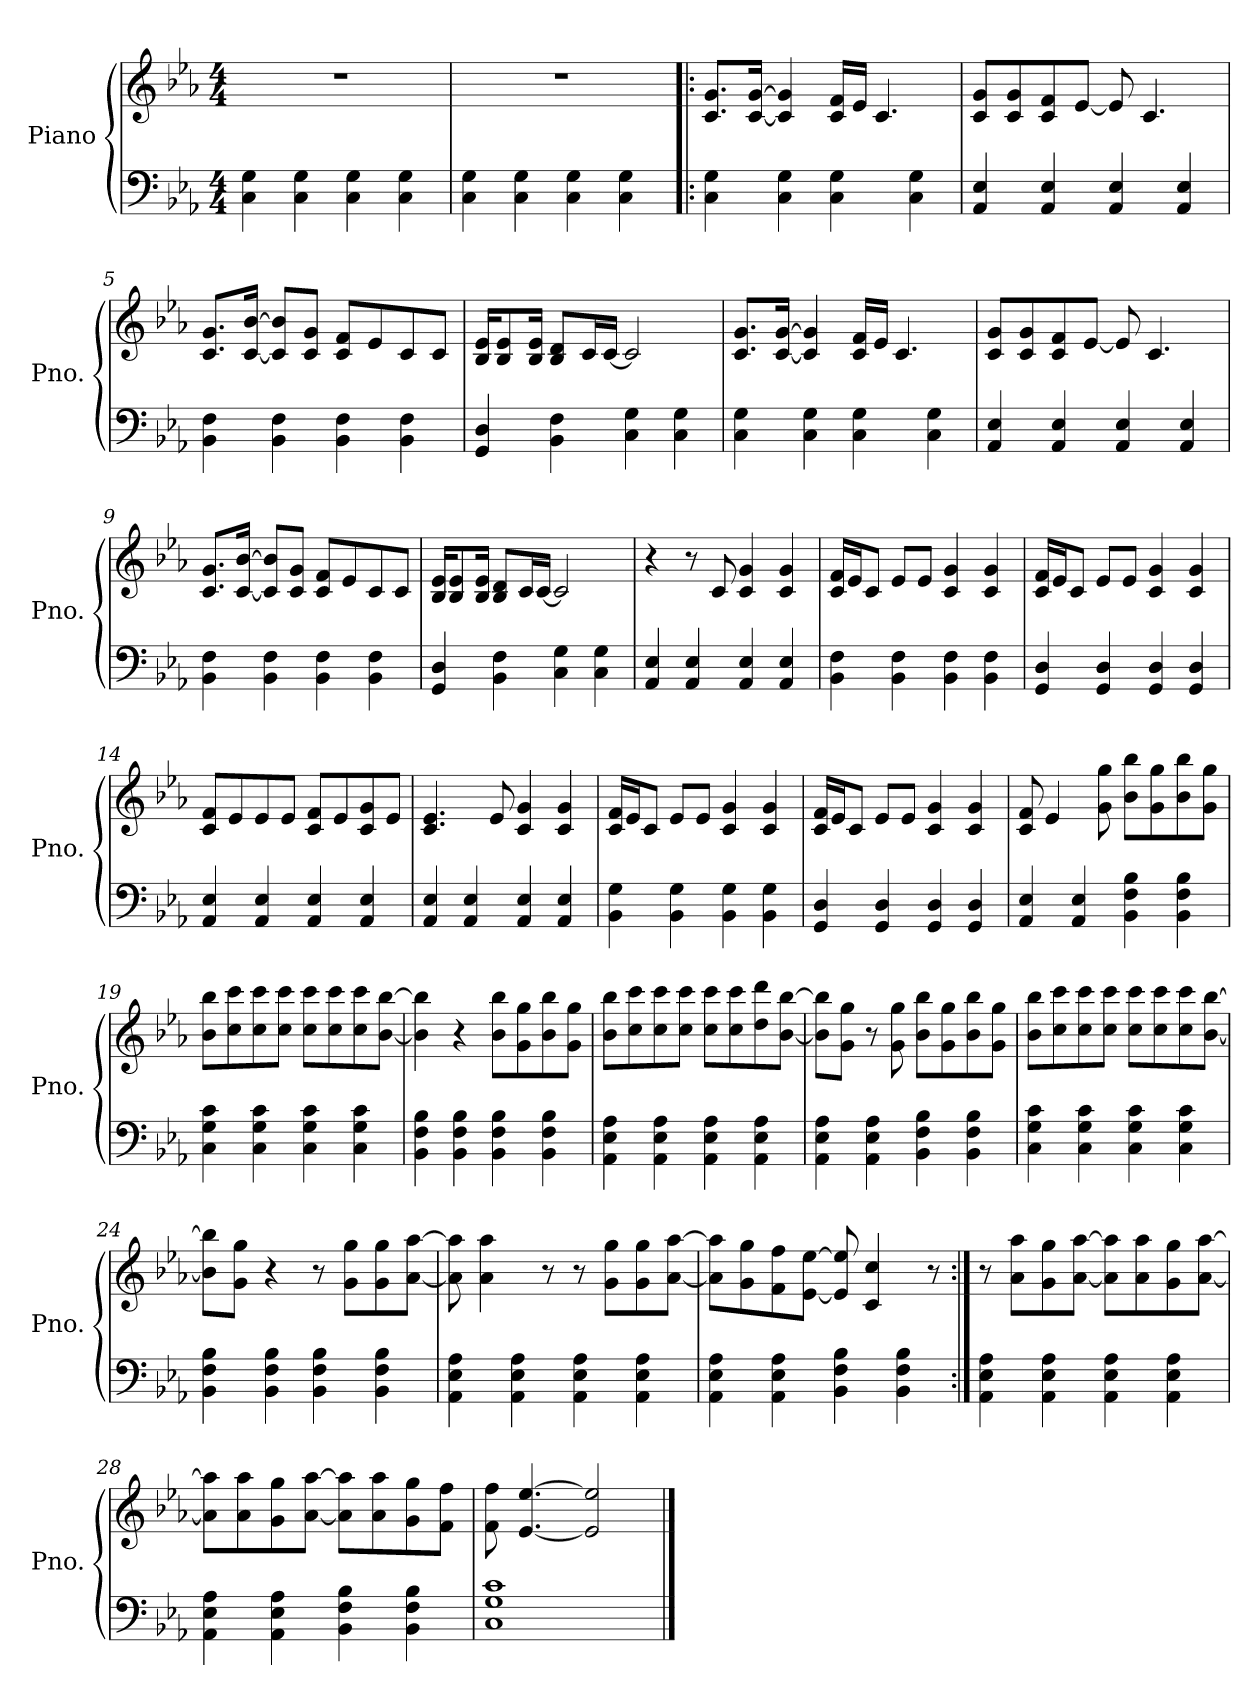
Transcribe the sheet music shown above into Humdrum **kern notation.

**kern	**kern
*part1	*part1
*staff2	*staff1
*I"Piano	*
*I'Pno.	*
*clefF4	*clefG2
*k[b-e-a-]	*k[b-e-a-]
*M4/4	*M4/4
*MM100	*MM100
=1	=1
4C\ 4G\	1r
4C\ 4G\	.
4C\ 4G\	.
4C\ 4G\	.
=2	=2
4C\ 4G\	1r
4C\ 4G\	.
4C\ 4G\	.
4C\ 4G\	.
=3!|:	=3!|:
4C\ 4G\	8.c/ 8.g/L
.	[16c/ [16g/Jk
4C\ 4G\	4c/] 4g/]
4C\ 4G\	16c/ 16f/LL
.	16e-/JJ
.	4.c/
4C\ 4G\	.
=4	=4
4AA-/ 4E-/	8c/ 8g/L
.	8c/ 8g/
4AA-/ 4E-/	8c/ 8f/
.	[8e-/J
4AA-/ 4E-/	8e-/]
.	4.c/
4AA-/ 4E-/	.
=5	=5
4BB-\ 4F\	8.c/ 8.g/L
.	[16c/ [16b-/Jk
4BB-\ 4F\	8c/] 8b-/]L
.	8c/ 8g/J
4BB-\ 4F\	8c/ 8f/L
.	8e-/
4BB-\ 4F\	8c/
.	8c/J
!!LO:LB:g=z
=6	=6
4GG/ 4D/	16B-/ 16e-/KL
.	8B-/ 8e-/
.	16B-/ 16e-/Jk
4BB-\ 4F\	8B-/ 8d/L
.	16c/L
.	[16c/JJ
4C\ 4G\	2c/]
4C\ 4G\	.
=7	=7
4C\ 4G\	8.c/ 8.g/L
.	[16c/ [16g/Jk
4C\ 4G\	4c/] 4g/]
4C\ 4G\	16c/ 16f/LL
.	16e-/JJ
.	4.c/
4C\ 4G\	.
=8	=8
4AA-/ 4E-/	8c/ 8g/L
.	8c/ 8g/
4AA-/ 4E-/	8c/ 8f/
.	[8e-/J
4AA-/ 4E-/	8e-/]
.	4.c/
4AA-/ 4E-/	.
=9	=9
4BB-\ 4F\	8.c/ 8.g/L
.	[16c/ [16b-/Jk
4BB-\ 4F\	8c/] 8b-/]L
.	8c/ 8g/J
4BB-\ 4F\	8c/ 8f/L
.	8e-/
4BB-\ 4F\	8c/
.	8c/J
!!LO:LB:g=z
=10	=10
4GG/ 4D/	16B-/ 16e-/KL
.	8B-/ 8e-/
.	16B-/ 16e-/Jk
4BB-\ 4F\	8B-/ 8d/L
.	16c/L
.	[16c/JJ
4C\ 4G\	2c/]
4C\ 4G\	.
=11	=11
4AA-/ 4E-/	4r
4AA-/ 4E-/	8r
.	8c/
4AA-/ 4E-/	4c/ 4g/
4AA-/ 4E-/	4c/ 4g/
=12	=12
4BB-\ 4F\	16c/ 16f/LL
.	16e-/J
.	8c/J
4BB-\ 4F\	8e-/L
.	8e-/J
4BB-\ 4F\	4c/ 4g/
4BB-\ 4F\	4c/ 4g/
=13	=13
4GG/ 4D/	16c/ 16f/LL
.	16e-/J
.	8c/J
4GG/ 4D/	8e-/L
.	8e-/J
4GG/ 4D/	4c/ 4g/
4GG/ 4D/	4c/ 4g/
=14	=14
4AA-/ 4E-/	8c/ 8f/L
.	8e-/
4AA-/ 4E-/	8e-/
.	8e-/J
4AA-/ 4E-/	8c/ 8f/L
.	8e-/
4AA-/ 4E-/	8c/ 8g/
.	8e-/J
!!LO:LB:g=z
=15	=15
4AA-/ 4E-/	4.c/ 4.e-/
4AA-/ 4E-/	.
.	8e-/
4AA-/ 4E-/	4c/ 4g/
4AA-/ 4E-/	4c/ 4g/
=16	=16
4BB-\ 4G\	16c/ 16f/LL
.	16e-/J
.	8c/J
4BB-\ 4G\	8e-/L
.	8e-/J
4BB-\ 4G\	4c/ 4g/
4BB-\ 4G\	4c/ 4g/
=17	=17
4GG/ 4D/	16c/ 16f/LL
.	16e-/J
.	8c/J
4GG/ 4D/	8e-/L
.	8e-/J
4GG/ 4D/	4c/ 4g/
4GG/ 4D/	4c/ 4g/
=18	=18
4AA-/ 4E-/	8c/ 8f/
.	4e-/
4AA-/ 4E-/	.
.	8g\ 8gg\
4BB-\ 4F\ 4B-\	8b-\ 8bb-\L
.	8g\ 8gg\
4BB-\ 4F\ 4B-\	8b-\ 8bb-\
.	8g\ 8gg\J
=19	=19
4C\ 4G\ 4c\	8b-\ 8bb-\L
.	8cc\ 8ccc\
4C\ 4G\ 4c\	8cc\ 8ccc\
.	8cc\ 8ccc\J
4C\ 4G\ 4c\	8cc\ 8ccc\L
.	8cc\ 8ccc\
4C\ 4G\ 4c\	8cc\ 8ccc\
.	[8b-\ [8bb-\J
!!LO:LB:g=z
=20	=20
4BB-\ 4F\ 4B-\	4b-\] 4bb-\]
4BB-\ 4F\ 4B-\	4r
4BB-\ 4F\ 4B-\	8b-\ 8bb-\L
.	8g\ 8gg\
4BB-\ 4F\ 4B-\	8b-\ 8bb-\
.	8g\ 8gg\J
=21	=21
4AA-\ 4E-\ 4A-\	8b-\ 8bb-\L
.	8cc\ 8ccc\
4AA-\ 4E-\ 4A-\	8cc\ 8ccc\
.	8cc\ 8ccc\J
4AA-\ 4E-\ 4A-\	8cc\ 8ccc\L
.	8cc\ 8ccc\
4AA-\ 4E-\ 4A-\	8dd\ 8ddd\
.	[8b-\ [8bb-\J
=22	=22
4AA-\ 4E-\ 4A-\	8b-\] 8bb-\]L
.	8g\ 8gg\J
4AA-\ 4E-\ 4A-\	8r
.	8g\ 8gg\
4BB-\ 4F\ 4B-\	8b-\ 8bb-\L
.	8g\ 8gg\
4BB-\ 4F\ 4B-\	8b-\ 8bb-\
.	8g\ 8gg\J
=23	=23
4C\ 4G\ 4c\	8b-\ 8bb-\L
.	8cc\ 8ccc\
4C\ 4G\ 4c\	8cc\ 8ccc\
.	8cc\ 8ccc\J
4C\ 4G\ 4c\	8cc\ 8ccc\L
.	8cc\ 8ccc\
4C\ 4G\ 4c\	8cc\ 8ccc\
.	[8b-\ [8bb-\J
!!LO:PB:g=z
=24	=24
4BB-\ 4F\ 4B-\	8b-\] 8bb-\]L
.	8g\ 8gg\J
4BB-\ 4F\ 4B-\	4r
4BB-\ 4F\ 4B-\	8r
.	8g\ 8gg\L
4BB-\ 4F\ 4B-\	8g\ 8gg\
.	[8a-\ [8aa-\J
=25	=25
4AA-\ 4E-\ 4A-\	8a-\] 8aa-\]
.	4a-\ 4aa-\
4AA-\ 4E-\ 4A-\	.
.	8r
4AA-\ 4E-\ 4A-\	8r
.	8g\ 8gg\L
4AA-\ 4E-\ 4A-\	8g\ 8gg\
.	[8a-\ [8aa-\J
=26	=26
4AA-\ 4E-\ 4A-\	8a-\] 8aa-\]L
.	8g\ 8gg\
4AA-\ 4E-\ 4A-\	8f\ 8ff\
.	[8e-\ [8ee-\J
4BB-\ 4F\ 4B-\	8e-/] 8ee-/]
.	4c/ 4cc/
4BB-\ 4F\ 4B-\	.
.	8r
=27:|!	=27:|!
4AA-\ 4E-\ 4A-\	8r
.	8a-\ 8aa-\L
4AA-\ 4E-\ 4A-\	8g\ 8gg\
.	[8a-\ [8aa-\J
4AA-\ 4E-\ 4A-\	8a-\] 8aa-\]L
.	8a-\ 8aa-\
4AA-\ 4E-\ 4A-\	8g\ 8gg\
.	[8a-\ [8aa-\J
=28	=28
4AA-\ 4E-\ 4A-\	8a-\] 8aa-\]L
.	8a-\ 8aa-\
4AA-\ 4E-\ 4A-\	8g\ 8gg\
.	[8a-\ [8aa-\J
4BB-\ 4F\ 4B-\	8a-\] 8aa-\]L
.	8a-\ 8aa-\
4BB-\ 4F\ 4B-\	8g\ 8gg\
.	8f\ 8ff\J
!!LO:LB:g=z
=29	=29
1C 1G 1c	8f\ 8ff\
.	[4.e-/ [4.ee-/
.	2e-/] 2ee-/]
==	==
*-	*-
